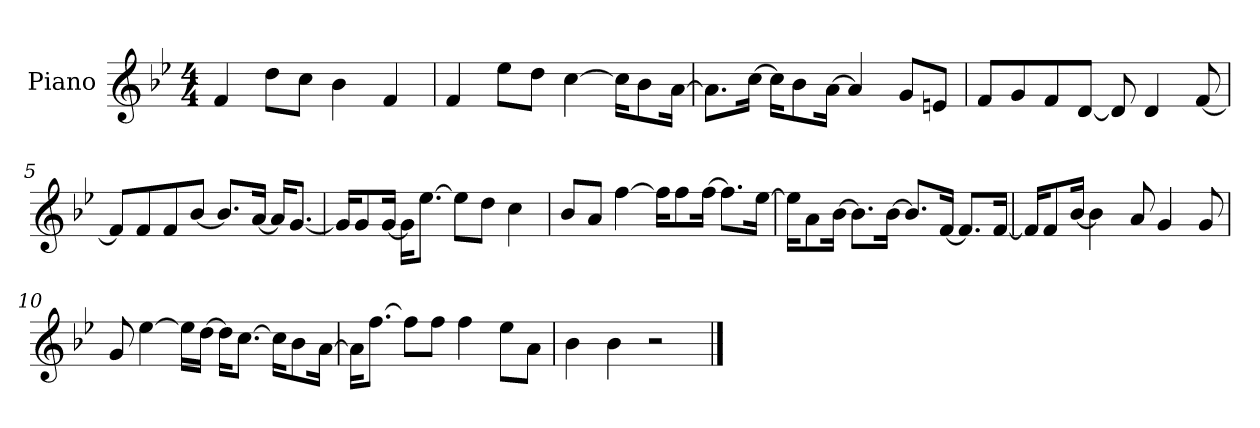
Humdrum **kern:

**kern
*part1
*staff1
*I"Piano
*I'P-no
*clefG2
*k[b-e-]
*M4/4
*MM90
=1
4f/
8dd\L
8cc\J
4b-\
4f/
=2
4f/
8ee-\L
8dd\J
[4cc\
16cc\KL]
8b-\
[16a\Jk
=3
8.a\L]
[16cc\Jk
16cc\KL]
8b-\
[16a\Jk
4a/]
8g/L
8en/J
=4
8f/L
8g/
8f/
[8d/J
8d/]
4d/
[8f/
=5
8f/L]
8f/
8f/
[8b-/J
8.b-/L]
[16a/Jk
16a/KL]
[8.g/J
!!LO:LB:g=z
=6
16g/KL]
8g/
[16g/Jk
16g\KL]
[8.ee-\J
8ee-\L]
8dd\J
4cc\
=7
8b-/L
8a/J
[4ff\
16ff\KL]
8ff\
[16ff\Jk
8.ff\L]
[16ee-\Jk
=8
16ee-\KL]
8a\
[16b-\Jk
8.b-\L]
[16b-\Jk
8.b-/L]
[16f/Jk
8.f/L]
[16f/Jk
=9
16f/KL]
8f/
[16b-/Jk
4b-\]
8a/
4g/
8g/
!!LO:LB:g=z
=10
8g/
[4ee-\
16ee-\LL]
[16dd\JJ
16dd\KL]
[8.cc\J
16cc\KL]
8b-\
[16a\Jk
=11
16a\KL]
[8.ff\J
8ff\L]
8ff\J
4ff\
8ee-\L
8a\J
=12
4b-\
4b-\
2r
==
*-
